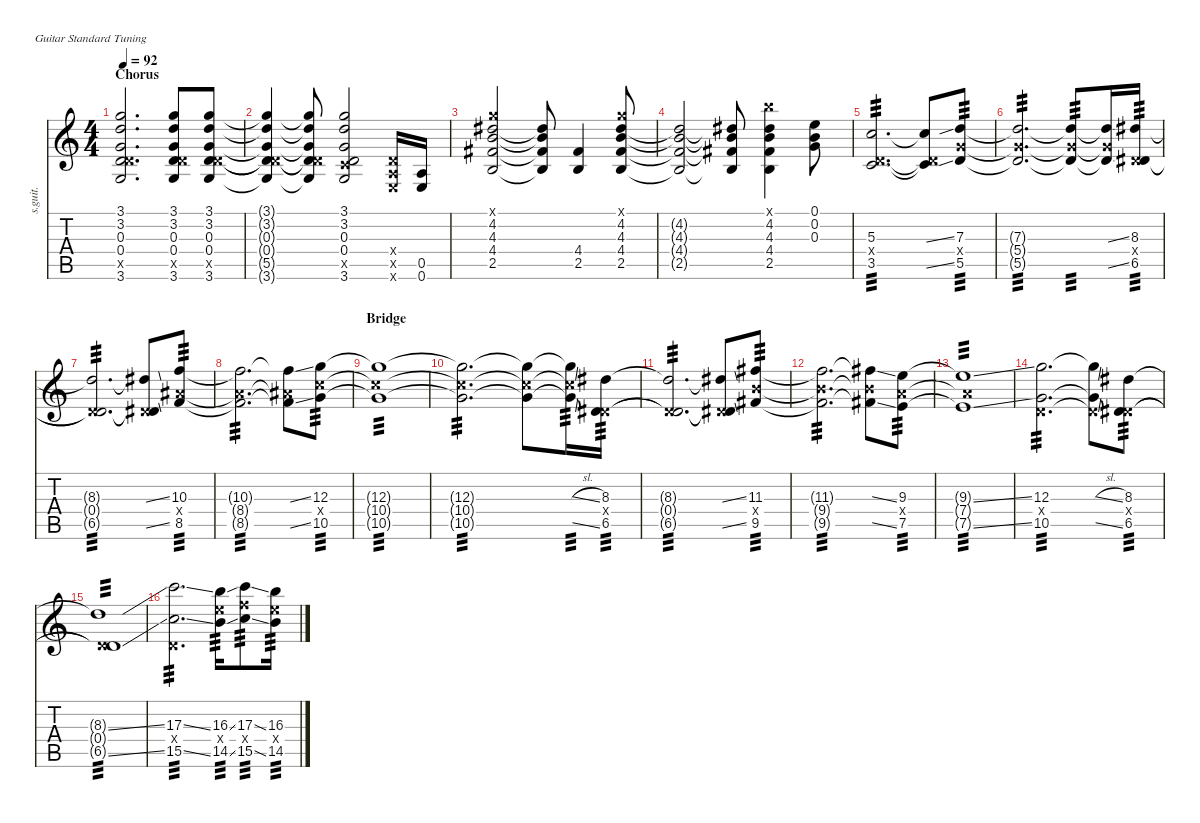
\defaultSystemsLayout 4
\hideDynamics
\bracketExtendMode nobrackets
\track ("Jonny Greenwood | Fender Telecaster | Rhythm Guitar" "s.guit.") {instrument distortionguitar}
\staff {score tabs}
\tuning (E4 B3 G3 D3 A2 E2)
\ts (4 4)
\section ("" "Chorus")
\tempo 92
\clef g2
\ks c
(3.1 3.2 0.3 0.4 5.5{x} 3.6).2{d dy fff} (3.1 3.2 0.3 0.4 5.5{x} 3.6).8 (3.1 3.2 0.3 0.4 5.5{x} 3.6).8 |
(3.1{t} 3.2{t} 0.3{t} 0.4{t} 5.5{x t} 3.6{t}).4 (3.1{t} 3.2{t} 0.3{t} 0.4{t} 5.5{x t} 3.6{t}).8 (3.1 3.2 0.3 0.4 3.5{x} 3.6).2 (0.4{x} 0.5{x} 0.6{x}).16 (0.5 0.6).16 |
(3.1{x} 4.2{acc #} 4.3 4.4{acc #} 2.5).2 (4.2{t acc #} 4.3{t} 4.4{t acc #} 2.5{t}).8 (4.4{acc #} 2.5).4 (3.1{x} 4.2{acc #} 4.3 4.4{acc #} 2.5).8 |
(4.2{t acc #} 4.3{t} 4.4{t acc #} 2.5{t}).2 (4.2{t acc #} 4.3{t} 4.4{t acc #} 2.5{t}).8 (7.1{x} 4.2{acc #} 4.3 4.4{acc #} 2.5).4 (0.1 0.2 0.3).8 |
(5.3 0.4{x} 3.5).2{d tp 3} (5.3{ss t} 0.4{x t} 3.5{ss t}).8 (7.3 5.4{x} 5.5).8{tp 3} |
(7.3{t} 5.4{x t} 5.5{t}).2{d tp 3} (7.3{t} 5.4{x t} 5.5{t}).8{tp 3} (7.3{ss t} 5.4{x t} 5.5{ss t}).16 (8.3{acc #} 0.4{x} 6.5{acc #}).16{tp 3} |
(8.3{t acc #} 0.4{x t} 6.5{t acc #}).2{d tp 3} (8.3{ss t acc #} 0.4{x t} 6.5{ss t acc #}).8 (10.3 8.4{x acc #} 8.5).8{tp 3} |
(10.3{t} 8.4{x t acc #} 8.5{t}).2{d tp 3} (10.3{ss t} 8.4{x t acc #} 8.5{ss t}).8 (12.3 10.4{x} 10.5).8{tp 3} |
\section ("" "Bridge")
(12.3{t} 10.4{x t} 10.5{t}).1{tp 3} |
(12.3{t} 10.4{x t} 10.5{t}).2{d tp 3} (12.3{t} 10.4{x t} 10.5{t}).8 (12.3{sl t} 10.4{x t} 10.5{sl t}).16{tp 3} (8.3{acc #} 0.4{x} 6.5{acc #}).16{tp 3} |
(8.3{t acc #} 0.4{x t} 6.5{t acc #}).2{d tp 3} (8.3{ss t acc #} 0.4{x t} 6.5{ss t acc #}).8 (11.3{acc #} 9.4{x} 9.5{acc #}).8{tp 3} |
(11.3{t acc #} 9.4{x t} 9.5{t acc #}).2{d tp 3} (11.3{ss t acc #} 9.4{x t} 9.5{ss t acc #}).8 (9.3 7.4{x} 7.5).8{tp 3} |
(9.3{ss t} 7.4{x t} 7.5{ss t}).1{tp 3} |
(12.3 0.4{x} 10.5).2{d tp 3} (12.3{sl t} 0.4{x t} 10.5{sl t}).8 (8.3{acc #} 0.4{x} 6.5{acc #}).8{tp 3} |
(8.3{ss t acc #} 0.4{x t} 6.5{ss t acc #}).1{tp 3} |
(17.3{ss} 0.4{x} 15.5{ss}).2{d tp 3} (16.3{ss} 14.4{x} 14.5{ss}).16{tp 3} (17.3{ss} 15.4{x} 15.5{ss}).8{tp 3} (16.3 14.4{x} 14.5).16{tp 3}
